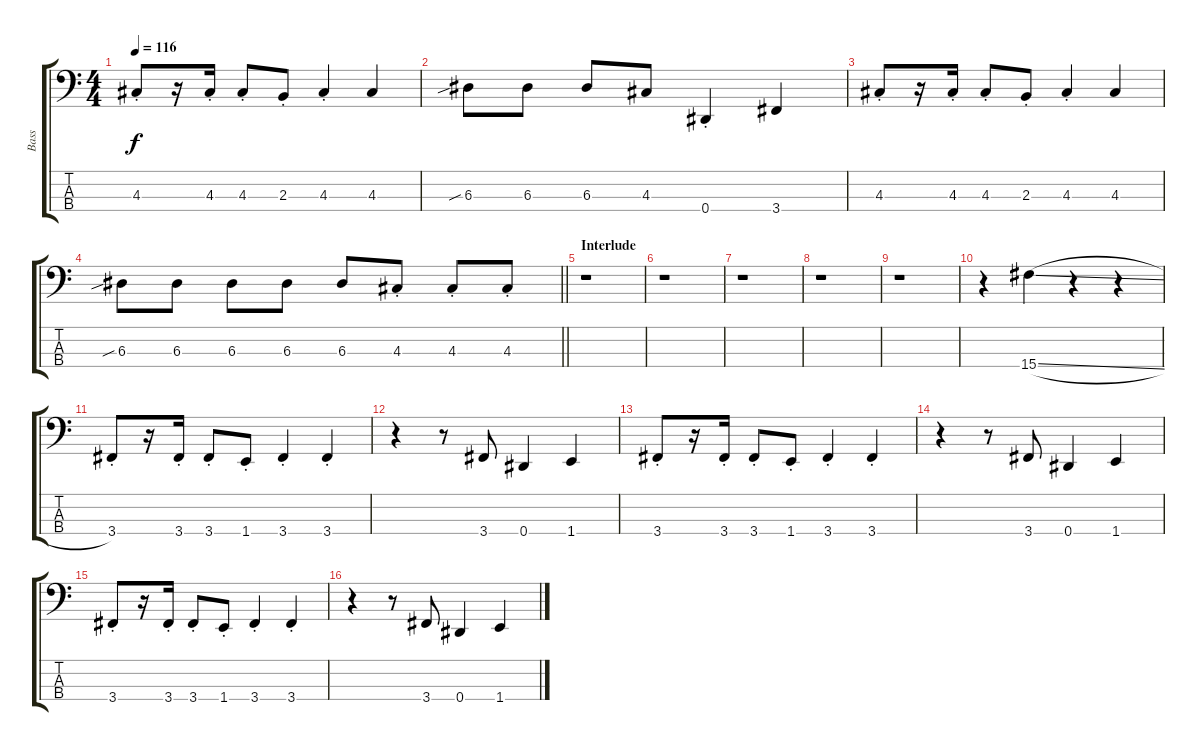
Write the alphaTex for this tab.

\track ("Bass" "Bass") {instrument electricbassfinger}
\staff {score tabs}
\tuning (G2 D2 A1 Eb1) {hide}
\ts (4 4)
\tempo 116
\clef f4
\ks c
4.3{st}.8{dy f} r.16 4.3{st}.16 4.3{st}.8 2.3{st}.8 4.3{st}.4 4.3.4 |
6.3{sib}.8 6.3.8 6.3.8 4.3.8 0.4{st}.4 3.4.4 |
4.3{st}.8 r.16 4.3{st}.16 4.3{st}.8 2.3{st}.8 4.3{st}.4 4.3.4 |
\barLineRight lightlight
6.3{sib}.8 6.3.8 6.3.8 6.3.8 6.3.8 4.3{st}.8 4.3{st}.8 4.3{st}.8 |
\section ("" "Interlude")
r.1 |
r.1 |
r.1 |
r.1 |
r.1 |
r.4 15.4{sl}.4 r.4 r.4 |
3.4{st}.8 r.16 3.4{st}.16 3.4{st}.8 1.4{st}.8 3.4{st}.4 3.4{st}.4 |
r.4 r.8 3.4.8 0.4.4 1.4.4 |
3.4{st}.8 r.16 3.4{st}.16 3.4{st}.8 1.4{st}.8 3.4{st}.4 3.4{st}.4 |
r.4 r.8 3.4.8 0.4.4 1.4.4 |
3.4{st}.8 r.16 3.4{st}.16 3.4{st}.8 1.4{st}.8 3.4{st}.4 3.4{st}.4 |
r.4 r.8 3.4.8 0.4.4 1.4.4
